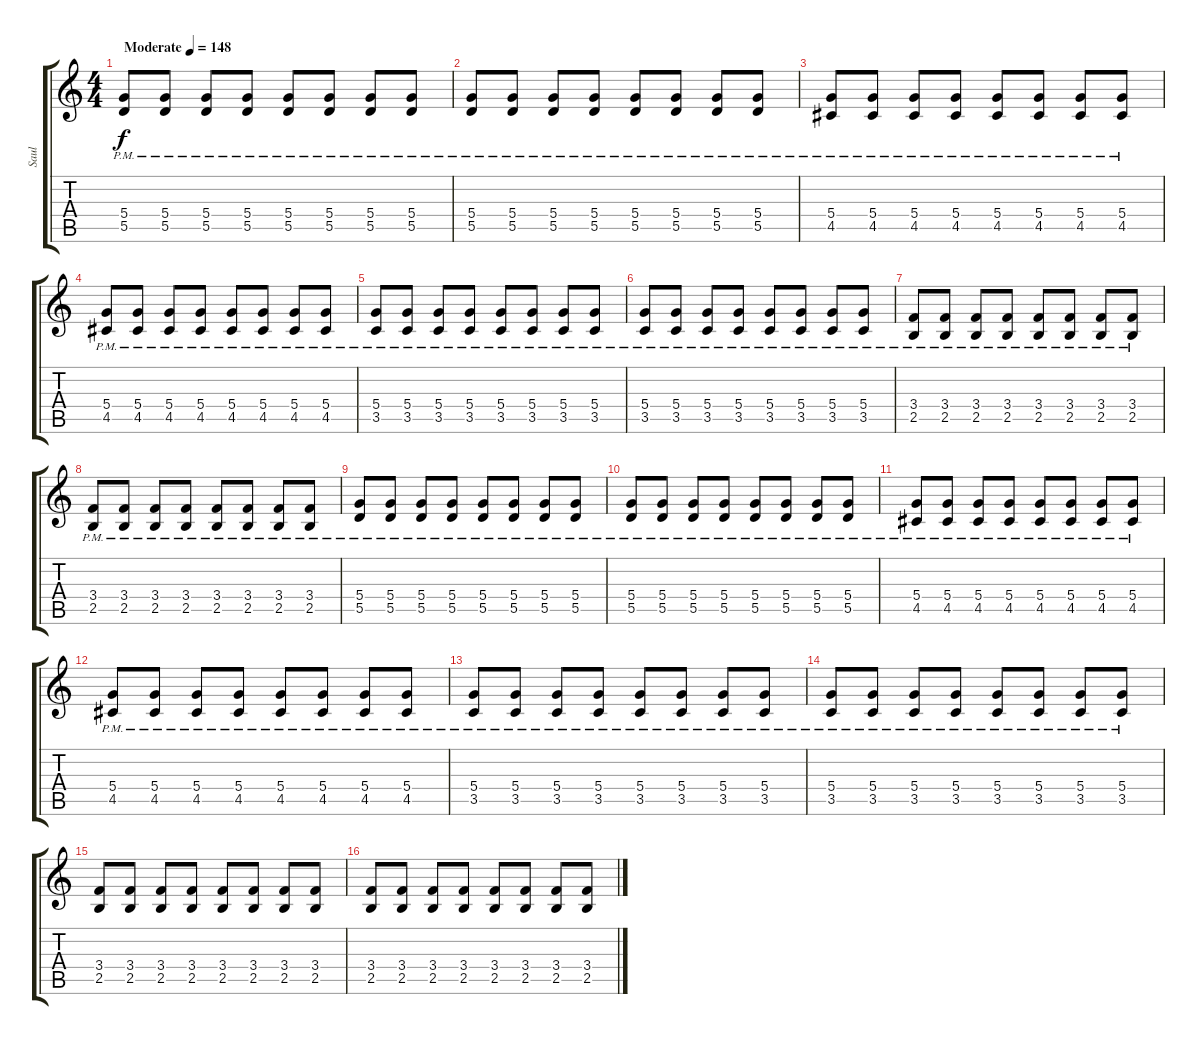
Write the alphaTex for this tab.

\track ("Saul" "Saul") {instrument distortionguitar}
\staff {score tabs}
\tuning (E4 B3 G3 D3 A2 E2) {hide}
\ts (4 4)
\tempo (148 "Moderate")
\clef g2
\ks c
(5.4{pm} 5.5{pm}).8{dy f instrument distortionguitar} (5.4{pm} 5.5{pm}).8 (5.4{pm} 5.5{pm}).8 (5.4{pm} 5.5{pm}).8 (5.4{pm} 5.5{pm}).8 (5.4{pm} 5.5{pm}).8 (5.4{pm} 5.5{pm}).8 (5.4{pm} 5.5{pm}).8 |
(5.4{pm} 5.5{pm}).8 (5.4{pm} 5.5{pm}).8 (5.4{pm} 5.5{pm}).8 (5.4{pm} 5.5{pm}).8 (5.4{pm} 5.5{pm}).8 (5.4{pm} 5.5{pm}).8 (5.4{pm} 5.5{pm}).8 (5.4{pm} 5.5{pm}).8 |
(5.4{pm} 4.5{pm}).8 (5.4{pm} 4.5{pm}).8 (5.4{pm} 4.5{pm}).8 (5.4{pm} 4.5{pm}).8 (5.4{pm} 4.5{pm}).8 (5.4{pm} 4.5{pm}).8 (5.4{pm} 4.5{pm}).8 (5.4{pm} 4.5{pm}).8 |
(5.4{pm} 4.5{pm}).8 (5.4{pm} 4.5{pm}).8 (5.4{pm} 4.5{pm}).8 (5.4{pm} 4.5{pm}).8 (5.4{pm} 4.5{pm}).8 (5.4{pm} 4.5{pm}).8 (5.4{pm} 4.5{pm}).8 (5.4{pm} 4.5{pm}).8 |
(5.4{pm} 3.5{pm}).8 (5.4{pm} 3.5{pm}).8 (5.4{pm} 3.5{pm}).8 (5.4{pm} 3.5{pm}).8 (5.4{pm} 3.5{pm}).8 (5.4{pm} 3.5{pm}).8 (5.4{pm} 3.5{pm}).8 (5.4{pm} 3.5{pm}).8 |
(5.4{pm} 3.5{pm}).8 (5.4{pm} 3.5{pm}).8 (5.4{pm} 3.5{pm}).8 (5.4{pm} 3.5{pm}).8 (5.4{pm} 3.5{pm}).8 (5.4{pm} 3.5{pm}).8 (5.4{pm} 3.5{pm}).8 (5.4{pm} 3.5{pm}).8 |
(3.4{pm} 2.5{pm}).8 (3.4{pm} 2.5{pm}).8 (3.4{pm} 2.5{pm}).8 (3.4{pm} 2.5{pm}).8 (3.4{pm} 2.5{pm}).8 (3.4{pm} 2.5{pm}).8 (3.4{pm} 2.5{pm}).8 (3.4{pm} 2.5{pm}).8 |
(3.4{pm} 2.5{pm}).8 (3.4{pm} 2.5{pm}).8 (3.4{pm} 2.5{pm}).8 (3.4{pm} 2.5{pm}).8 (3.4{pm} 2.5{pm}).8 (3.4{pm} 2.5{pm}).8 (3.4{pm} 2.5{pm}).8 (3.4{pm} 2.5{pm}).8 |
(5.4{pm} 5.5{pm}).8 (5.4{pm} 5.5{pm}).8 (5.4{pm} 5.5{pm}).8 (5.4{pm} 5.5{pm}).8 (5.4{pm} 5.5{pm}).8 (5.4{pm} 5.5{pm}).8 (5.4{pm} 5.5{pm}).8 (5.4{pm} 5.5{pm}).8 |
(5.4{pm} 5.5{pm}).8 (5.4{pm} 5.5{pm}).8 (5.4{pm} 5.5{pm}).8 (5.4{pm} 5.5{pm}).8 (5.4{pm} 5.5{pm}).8 (5.4{pm} 5.5{pm}).8 (5.4{pm} 5.5{pm}).8 (5.4{pm} 5.5{pm}).8 |
(5.4{pm} 4.5{pm}).8 (5.4{pm} 4.5{pm}).8 (5.4{pm} 4.5{pm}).8 (5.4{pm} 4.5{pm}).8 (5.4{pm} 4.5{pm}).8 (5.4{pm} 4.5{pm}).8 (5.4{pm} 4.5{pm}).8 (5.4{pm} 4.5{pm}).8 |
(5.4{pm} 4.5{pm}).8 (5.4{pm} 4.5{pm}).8 (5.4{pm} 4.5{pm}).8 (5.4{pm} 4.5{pm}).8 (5.4{pm} 4.5{pm}).8 (5.4{pm} 4.5{pm}).8 (5.4{pm} 4.5{pm}).8 (5.4{pm} 4.5{pm}).8 |
(5.4{pm} 3.5{pm}).8 (5.4{pm} 3.5{pm}).8 (5.4{pm} 3.5{pm}).8 (5.4{pm} 3.5{pm}).8 (5.4{pm} 3.5{pm}).8 (5.4{pm} 3.5{pm}).8 (5.4{pm} 3.5{pm}).8 (5.4{pm} 3.5{pm}).8 |
(5.4{pm} 3.5{pm}).8 (5.4{pm} 3.5{pm}).8 (5.4{pm} 3.5{pm}).8 (5.4{pm} 3.5{pm}).8 (5.4{pm} 3.5{pm}).8 (5.4{pm} 3.5{pm}).8 (5.4{pm} 3.5{pm}).8 (5.4{pm} 3.5{pm}).8 |
(3.4 2.5).8 (3.4 2.5).8 (3.4 2.5).8 (3.4 2.5).8 (3.4 2.5).8 (3.4 2.5).8 (3.4 2.5).8 (3.4 2.5).8 |
(3.4 2.5).8 (3.4 2.5).8 (3.4 2.5).8 (3.4 2.5).8 (3.4 2.5).8 (3.4 2.5).8 (3.4 2.5).8 (3.4 2.5).8
